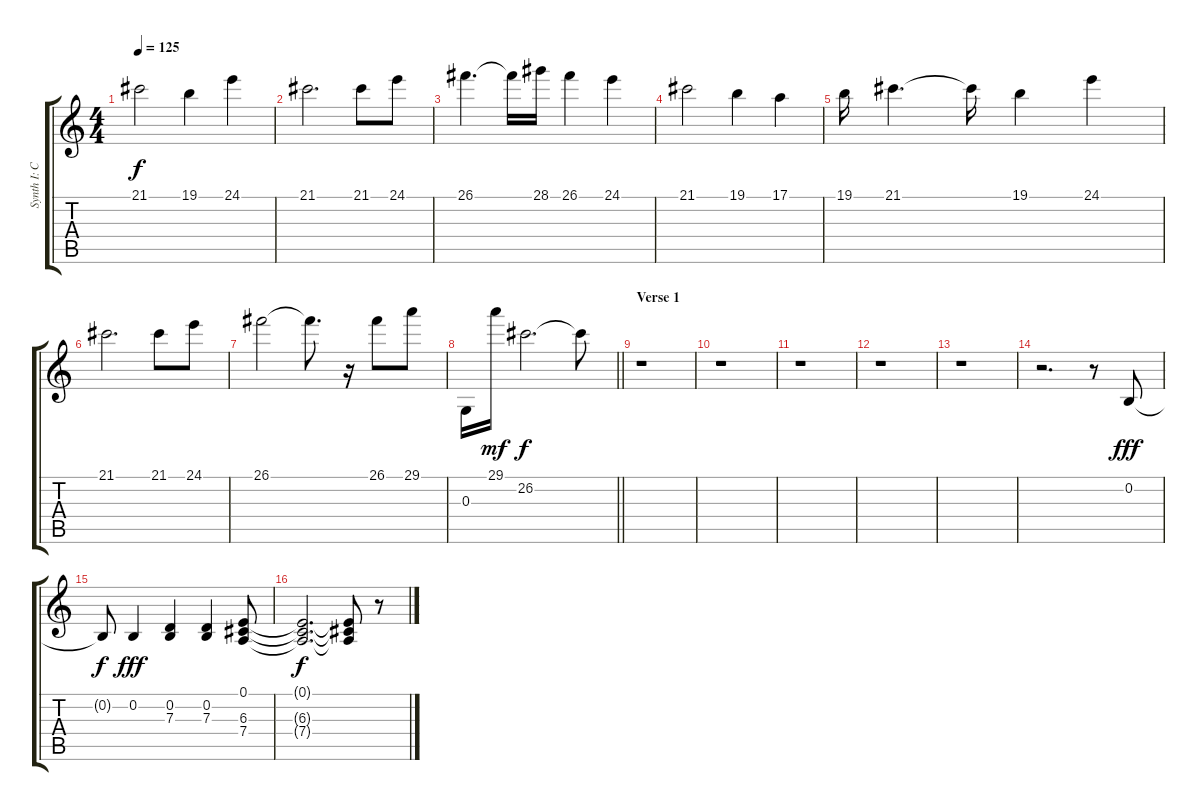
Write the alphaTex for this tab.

\track ("Synth I: Christine McVie" "Synth I: C") {instrument stringensemble1}
\staff {score tabs}
\tuning (E4 B3 G3 D3 A2 E2) {hide}
\ts (4 4)
\tempo 125
\clef g2
\ks c
21.1.2{dy f instrument stringensemble1} 19.1.4 24.1.4 |
21.1.2{d} 21.1.8 24.1.8 |
26.1.4{d} 26.1{t}.16 28.1.16 26.1.4 24.1.4 |
21.1.2 19.1.4 17.1.4 |
19.1.16 21.1.4{d} 21.1{t}.16 19.1.4 24.1.4 |
21.1.2{d} 21.1.8 24.1.8 |
26.1.2 26.1{t}.8{d} r.16 26.1.8 29.1.8 |
\barLineRight lightlight
0.3.16 29.1.16{dy mf} 26.2.2{d dy f} 26.2{t}.8 |
\section ("" "Verse 1")
r.1 |
r.1 |
r.1 |
r.1 |
r.1 |
r.2{d} r.8 0.2.8{dy fff} |
0.2{t}.8{dy f} 0.2.4{dy fff} (0.2 7.3).4 (0.2 7.3).4 (0.1 6.3 7.4).8 |
(0.1{t} 6.3{t} 7.4{t}).2{d dy f} (0.1{t} 6.3{t} 7.4{t}).8 r.8
